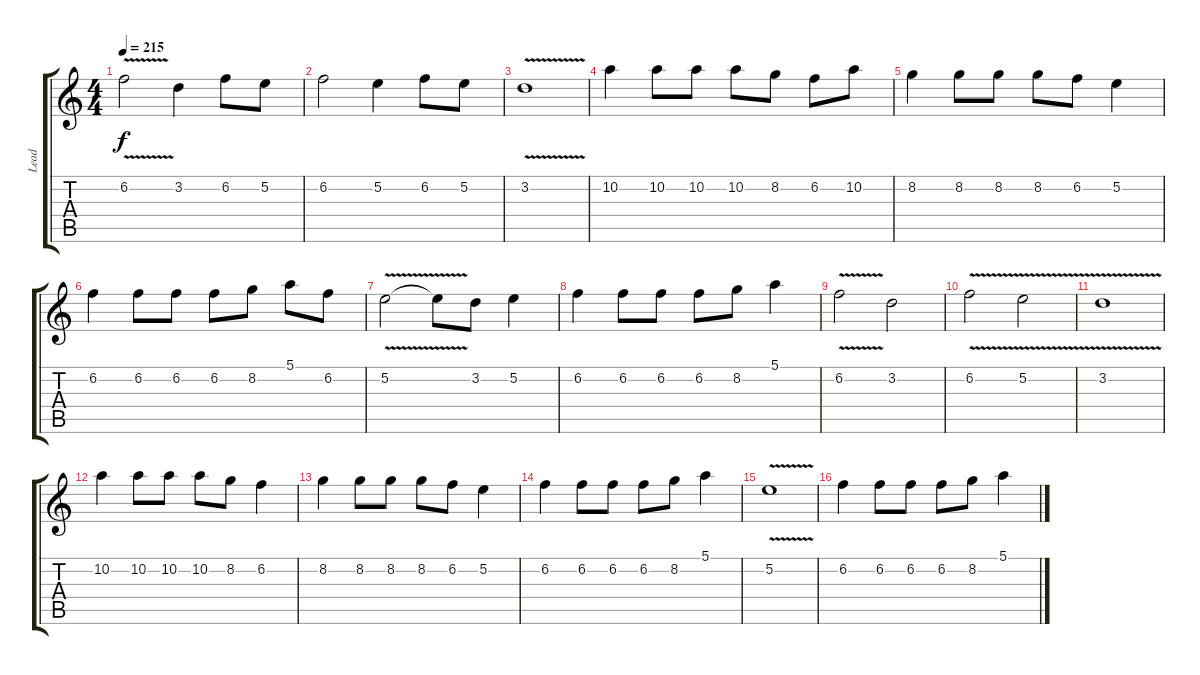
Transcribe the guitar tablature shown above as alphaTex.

\track ("Lead" "Lead") {instrument distortionguitar}
\staff {score tabs}
\tuning (E4 B3 G3 D3 A2 E2) {hide}
\ts (4 4)
\tempo 215
\clef g2
\ks c
6.2{v}.2{dy f} 3.2.4 6.2.8 5.2.8 |
6.2.2 5.2.4 6.2.8 5.2.8 |
3.2{v}.1 |
10.2.4 10.2.8 10.2.8 10.2.8 8.2.8 6.2.8 10.2.8 |
8.2.4 8.2.8 8.2.8 8.2.8 6.2.8 5.2.4 |
6.2.4 6.2.8 6.2.8 6.2.8 8.2.8 5.1.8 6.2.8 |
5.2{v}.2 5.2{t}.8 3.2.8 5.2.4 |
6.2.4 6.2.8 6.2.8 6.2.8 8.2.8 5.1.4 |
6.2{v}.2 3.2.2 |
6.2{v}.2 5.2{v}.2 |
3.2{v}.1 |
10.2.4 10.2.8 10.2.8 10.2.8 8.2.8 6.2.4 |
8.2.4 8.2.8 8.2.8 8.2.8 6.2.8 5.2.4 |
6.2.4 6.2.8 6.2.8 6.2.8 8.2.8 5.1.4 |
5.2{v}.1 |
6.2.4 6.2.8 6.2.8 6.2.8 8.2.8 5.1.4
